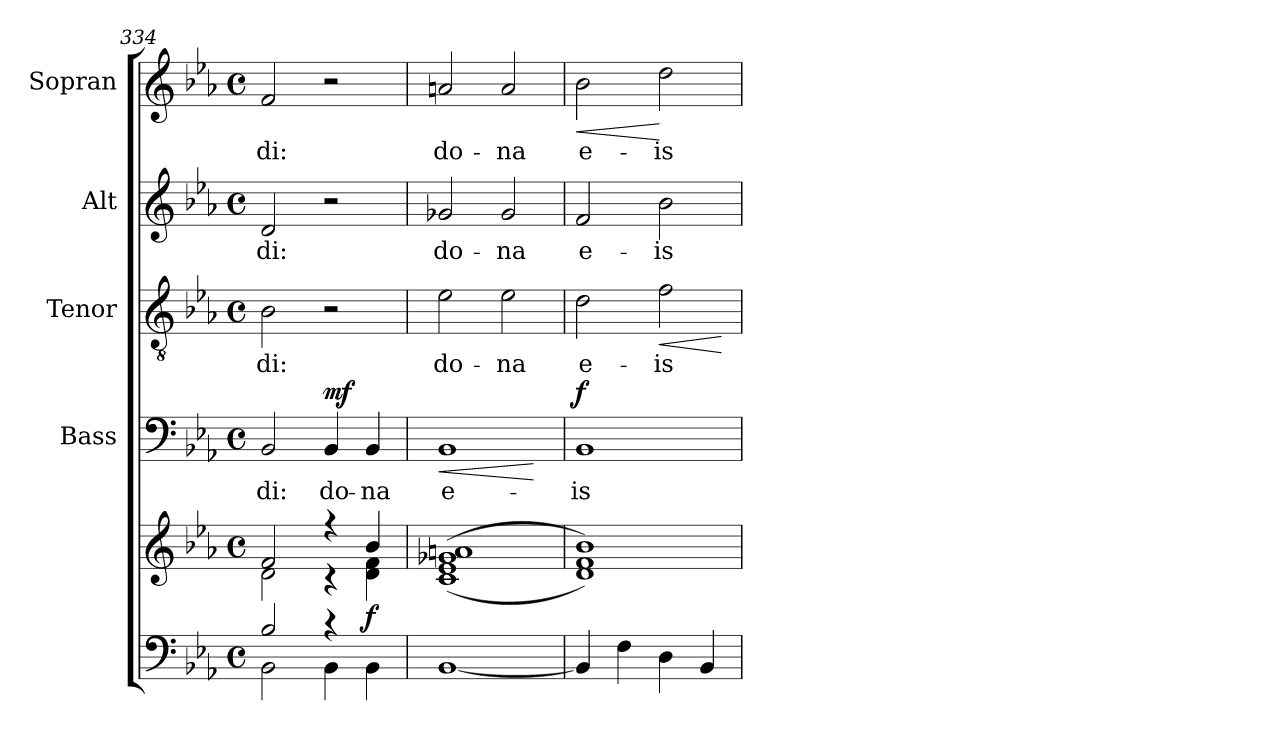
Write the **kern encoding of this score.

**kern	**kern	**dynam	**kern	**text	**dynam	**kern	**text	**dynam	**kern	**text	**kern	**text	**dynam
*part5	*part5	*part5	*part4	*part4	*part4	*part3	*part3	*part3	*part2	*part2	*part1	*part1	*part1
*staff6	*staff5	*staff5/6	*staff4	*staff4	*staff4	*staff3	*staff3	*staff3	*staff2	*staff2	*staff1	*staff1	*staff1
*	*	*	*I"Bass	*	*	*I"Tenor	*	*	*I"Alt	*	*I"Sopran	*	*
*	*	*	*I'B.	*	*	*I'T.	*	*	*I'A.	*	*I'S.	*	*
*clefF4	*clefG2	*	*clefF4	*	*	*clefGv2	*	*	*clefG2	*	*clefG2	*	*
*k[b-e-a-]	*k[b-e-a-]	*	*k[b-e-a-]	*	*	*k[b-e-a-]	*	*	*k[b-e-a-]	*	*k[b-e-a-]	*	*
*E-:	*E-:	*	*E-:	*	*	*E-:	*	*	*E-:	*	*E-:	*	*
*M4/4	*M4/4	*	*M4/4	*	*	*M4/4	*	*	*M4/4	*	*M4/4	*	*
*met(c)	*met(c)	*	*met(c)	*	*	*met(c)	*	*	*met(c)	*	*met(c)	*	*
=334	=334	=334	=334	=334	=334	=334	=334	=334	=334	=334	=334	=334	=334
*^	*^	*	*	*	*	*	*	*	*	*	*	*	*
!	!	!	!	!	!	!LO:LY:b	!	!	!LO:LY:b	!	!	!LO:LY:b	!	!LO:LY:b	!
2B-/	2BB-\	2f/	2d\	.	2BB-/	-di:	.	2B-\	-di:	.	2d/	-di:	2f/	-di:	.
!	!	!	!	!	!	!LO:LY:b	!LO:DY:a	!	!	!	!	!	!	!	!
4rc	4BB-\	4r	4r	.	4BB-/	do-	mf	2r	.	.	2r	.	2r	.	.
!	!	!	!	!LO:DY:b	!	!LO:LY:b	!	!	!	!	!	!	!	!	!
4ryy	4BB-\	4b-/	4d\ 4f\	f	4BB-/	-na	.	.	.	.	.	.	.	.	.
=335	=335	=335	=335	=335	=335	=335	=335	=335	=335	=335	=335	=335	=335	=335	=335
!	!	!	!	!	!	!LO:LY:b	!LO:HP:b	!	!LO:LY:b	!	!	!LO:LY:b	!	!LO:LY:b	!
*v	*v	*	*	*	*	*	*	*	*	*	*	*	*	*	*
*	*v	*v	*	*	*	*	*	*	*	*	*	*	*	*
[1BB-	(<(>1c 1e- 1g-X 1an	.	1BB-	e-	<	2e-\	do-	.	2g-X/	do-	2an/	do-	.
!	!	!	!	!	!	!	!LO:LY:b	!	!	!LO:LY:b	!	!LO:LY:b	!
.	.	.	.	.	.	2e-\	-na	.	2g-/	-na	2a/	-na	.
.	.	.	.	.	[	.	.	.	.	.	.	.	.
=336	=336	=336	=336	=336	=336	=336	=336	=336	=336	=336	=336	=336	=336
!	!	!	!	!LO:LY:b	!LO:DY:a	!	!LO:LY:b	!	!	!LO:LY:b	!	!LO:LY:b	!LO:HP:b
4BB-/]	1d 1f 1b-))	.	1BB-	-is	f	2d\	e-	.	2f/	e-	2b-\	e-	<
4F\	.	.	.	.	.	.	.	.	.	.	.	.	.
!	!	!	!	!	!	!	!LO:LY:b	!LO:HP:b	!	!LO:LY:b	!	!LO:LY:b	!
4D\	.	.	.	.	.	2f\	-is	<	2b-\	-is	2dd\	-is	[
4BB-/	.	.	.	.	.	.	.	.	.	.	.	.	.
.	.	.	.	.	.	.	.	[	.	.	.	.	.
=	=	=	=	=	=	=	=	=	=	=	=	=	=
*-	*-	*-	*-	*-	*-	*-	*-	*-	*-	*-	*-	*-	*-
